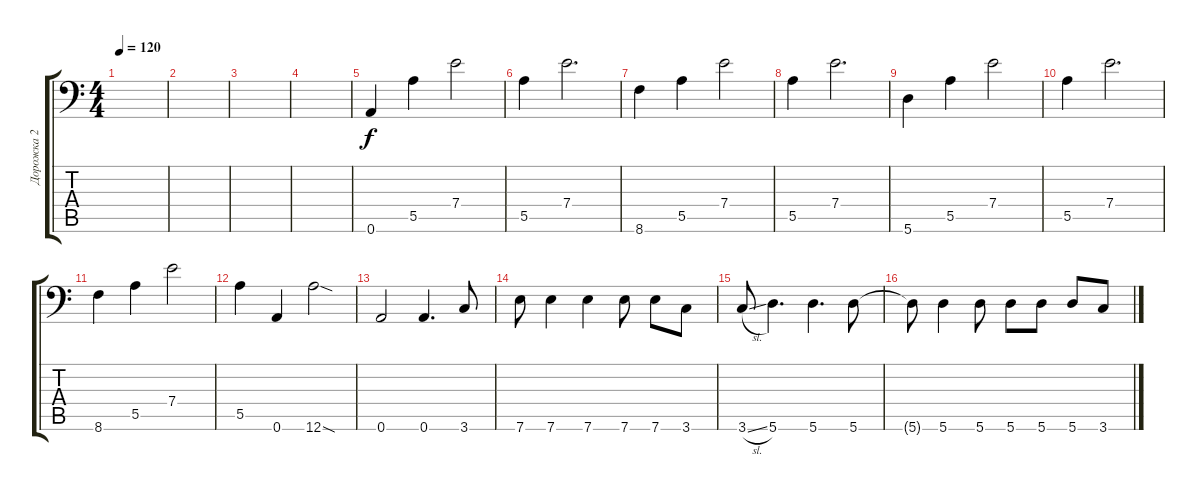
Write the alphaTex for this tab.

\track ("Дорожка 2" "Дорожка 2") {instrument distortionguitar}
\staff {score tabs}
\tuning (B3 Gb3 D3 A2 E2 A1) {hide}
\ts (4 4)
\tempo 120
\clef f4
\ks c
|
|
|
|
0.6.4{volume 8} 5.5.4 7.4.2 |
5.5.4 7.4.2{d} |
8.6.4 5.5.4 7.4.2 |
5.5.4 7.4.2{d} |
5.6.4 5.5.4 7.4.2 |
5.5.4 7.4.2{d} |
8.6.4{volume 13} 5.5.4 7.4.2 |
5.5.4 0.6.4 12.6{sod}.2 |
0.6.2{volume 13} 0.6.4{d} 3.6.8 |
7.6.8 7.6.4 7.6.4 7.6.8 7.6.8 3.6.8 |
3.6{sl}.8 5.6.4{d} 5.6.4{d} 5.6.8 |
5.6{t}.8 5.6.4 5.6.8 5.6.8 5.6.8 5.6.8 3.6.8
